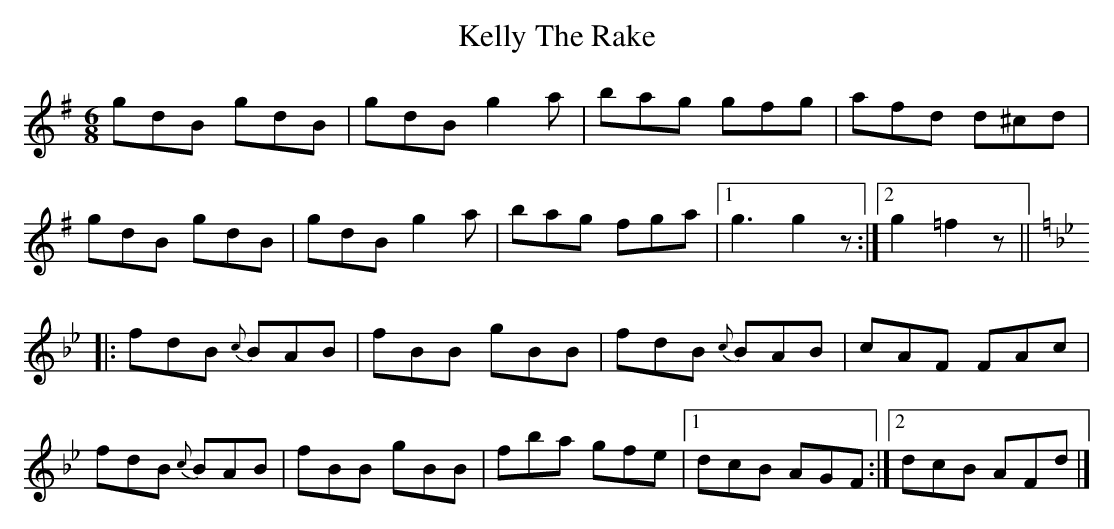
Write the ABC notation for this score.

X:1
T: Kelly The Rake
M: 6/8
L: 1/8
K: Dmix
   gdB gdB | gdB g2 a | bag gfg | afd d^cd |
   gdB gdB | gdB g2 a | bag fga |1 g3 g2 z :|2 g2 =f2 z ||
K: Bb
|: fdB {c}BAB | fBB gBB | fdB {c}BAB | cAF FAc |
   fdB {c}BAB | fBB gBB | fba    gfe |1 dcB AGF :|2 dcB AFd |]
